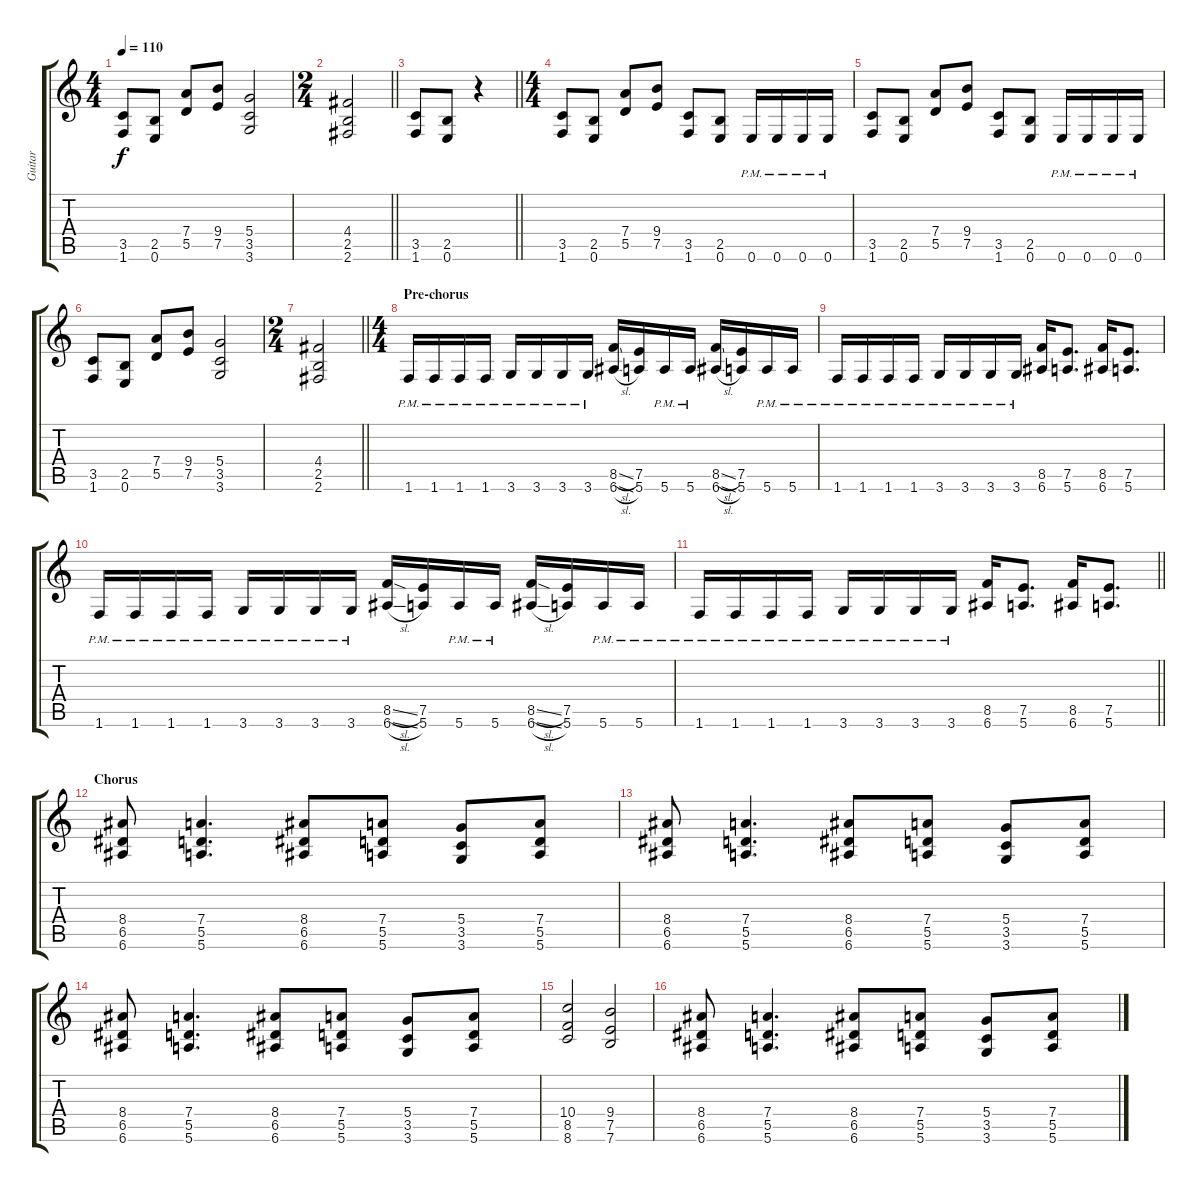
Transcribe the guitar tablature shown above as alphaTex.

\track ("Guitar" "Guitar") {instrument distortionguitar}
\staff {score tabs}
\tuning (E4 B3 G3 D3 A2 E2) {hide}
\ts (4 4)
\tempo 110
\clef g2
\ks c
(3.5 1.6).8{dy f} (2.5 0.6).8 (7.4 5.5).8 (9.4 7.5).8 (5.4 3.5 3.6).2 |
\ts (2 4)
\barLineRight lightlight
(4.4 2.5 2.6).2 |
\barLineRight lightlight
(3.5 1.6).8 (2.5 0.6).8 r.4 |
\ts (4 4)
(3.5 1.6).8 (2.5 0.6).8 (7.4 5.5).8 (9.4 7.5).8 (3.5 1.6).8 (2.5 0.6).8 0.6{pm}.16 0.6{pm}.16 0.6{pm}.16 0.6{pm}.16 |
(3.5 1.6).8 (2.5 0.6).8 (7.4 5.5).8 (9.4 7.5).8 (3.5 1.6).8 (2.5 0.6).8 0.6{pm}.16 0.6{pm}.16 0.6{pm}.16 0.6{pm}.16 |
(3.5 1.6).8 (2.5 0.6).8 (7.4 5.5).8 (9.4 7.5).8 (5.4 3.5 3.6).2 |
\ts (2 4)
\barLineRight lightlight
(4.4 2.5 2.6).2 |
\ts (4 4)
\section ("" "Pre-chorus")
1.6{pm}.16 1.6{pm}.16 1.6{pm}.16 1.6{pm}.16 3.6{pm}.16 3.6{pm}.16 3.6{pm}.16 3.6{pm}.16 (8.5{sl} 6.6{sl}).16 (7.5 5.6).16 5.6{pm}.16 5.6{pm}.16 (8.5{sl} 6.6{sl}).16 (7.5 5.6).16 5.6{pm}.16 5.6{pm}.16 |
1.6{pm}.16 1.6{pm}.16 1.6{pm}.16 1.6{pm}.16 3.6{pm}.16 3.6{pm}.16 3.6{pm}.16 3.6{pm}.16 (8.5 6.6).16 (7.5 5.6).8{d} (8.5 6.6).16 (7.5 5.6).8{d} |
1.6{pm}.16 1.6{pm}.16 1.6{pm}.16 1.6{pm}.16 3.6{pm}.16 3.6{pm}.16 3.6{pm}.16 3.6{pm}.16 (8.5{sl} 6.6{sl}).16 (7.5 5.6).16 5.6{pm}.16 5.6{pm}.16 (8.5{sl} 6.6{sl}).16 (7.5 5.6).16 5.6{pm}.16 5.6{pm}.16 |
\barLineRight lightlight
1.6{pm}.16 1.6{pm}.16 1.6{pm}.16 1.6{pm}.16 3.6{pm}.16 3.6{pm}.16 3.6{pm}.16 3.6{pm}.16 (8.5 6.6).16 (7.5 5.6).8{d} (8.5 6.6).16 (7.5 5.6).8{d} |
\section ("" "Chorus")
(8.4 6.5 6.6).8 (7.4 5.5 5.6).4{d} (8.4 6.5 6.6).8 (7.4 5.5 5.6).8 (5.4 3.5 3.6).8 (7.4 5.5 5.6).8 |
(8.4 6.5 6.6).8 (7.4 5.5 5.6).4{d} (8.4 6.5 6.6).8 (7.4 5.5 5.6).8 (5.4 3.5 3.6).8 (7.4 5.5 5.6).8 |
(8.4 6.5 6.6).8 (7.4 5.5 5.6).4{d} (8.4 6.5 6.6).8 (7.4 5.5 5.6).8 (5.4 3.5 3.6).8 (7.4 5.5 5.6).8 |
(10.4 8.5 8.6).2 (9.4 7.5 7.6).2 |
(8.4 6.5 6.6).8 (7.4 5.5 5.6).4{d} (8.4 6.5 6.6).8 (7.4 5.5 5.6).8 (5.4 3.5 3.6).8 (7.4 5.5 5.6).8
